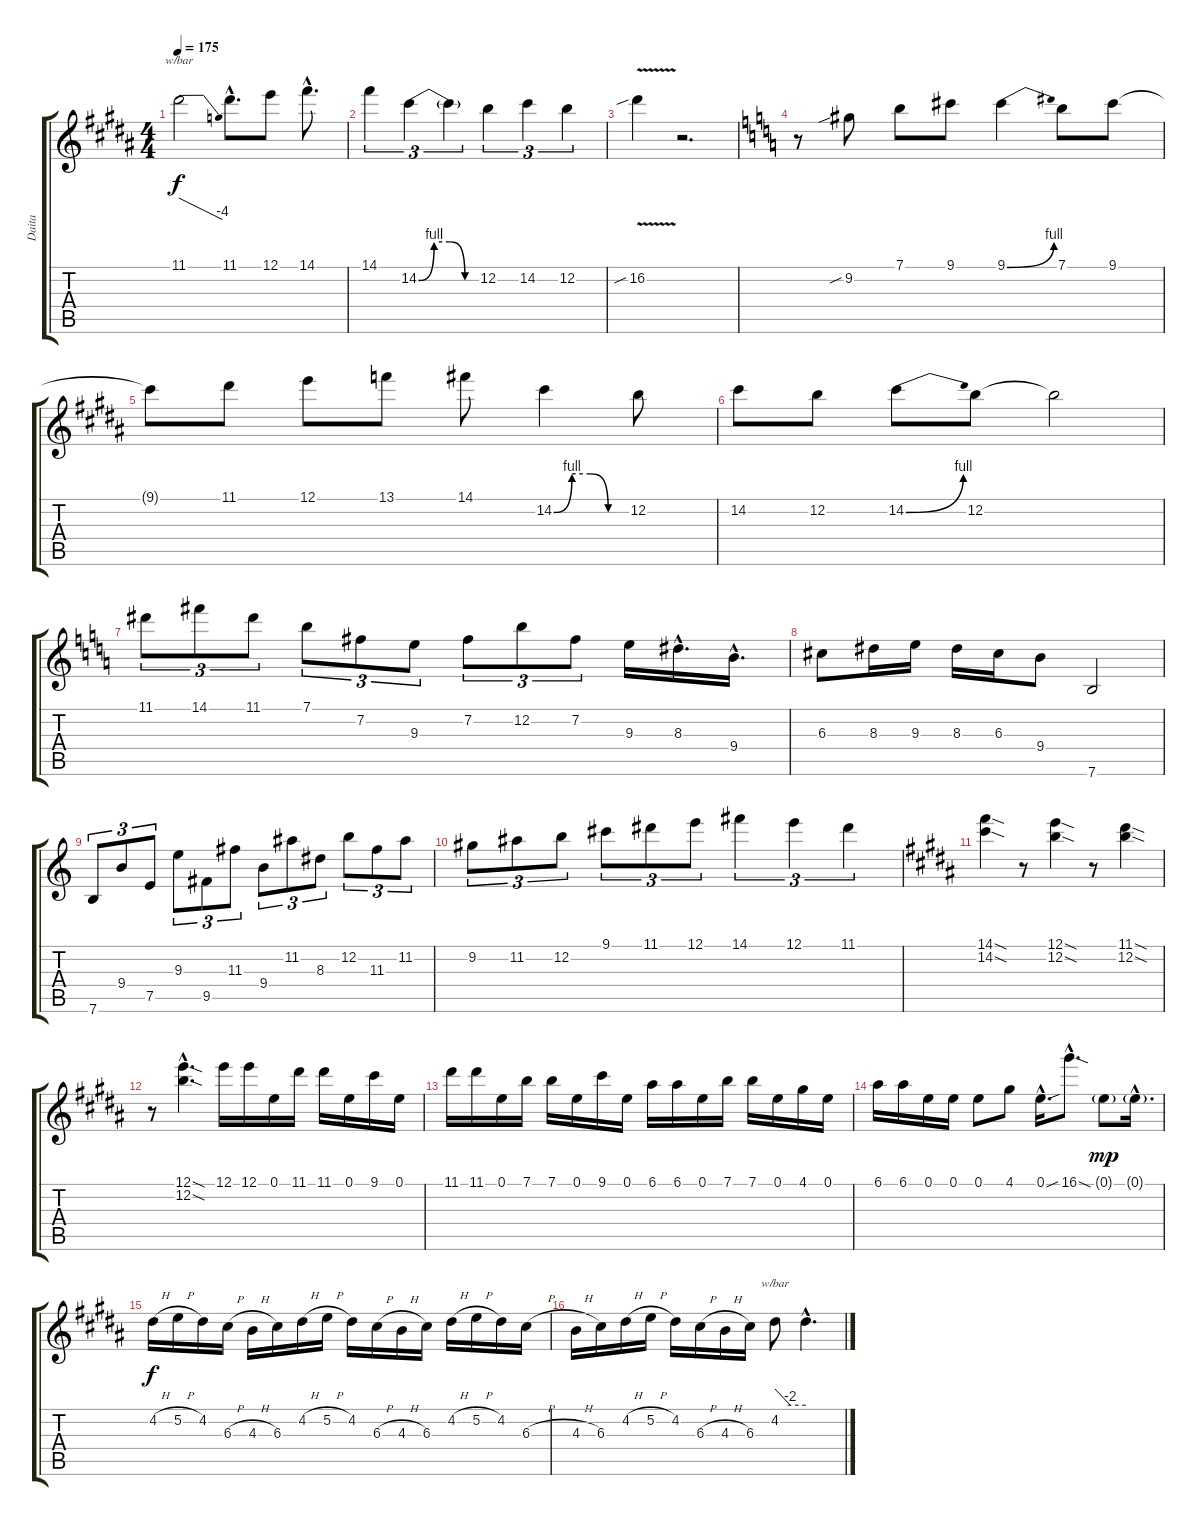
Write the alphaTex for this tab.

\track ("Daita" "Daita") {instrument distortionguitar}
\staff {score tabs}
\tuning (E4 B3 G3 D3 A2 E2) {hide}
\ts (4 4)
\tempo 175
\clef g2
\ks b
11.1.2{tbe (dive default 0 0 60 -16) dy f} 11.1{hac}.8{d} 12.1.8 14.1{hac}.8{d} |
14.1.4{tu (3 2)} 14.2{be (custom 0 0 15 4 30 4 45 0 60 0)}.4{tu (3 2)} 14.2{t}.4{tu (3 2)} 12.2.4{tu (3 2)} 14.2.4{tu (3 2)} 12.2.4{tu (3 2)} |
16.2{v sib}.4 r.2{d} |
\ks c
r.8 9.2{sib}.8 7.1.8 9.1.8 9.1{be (bend 0 0 60 4)}.4 7.1.8 9.1.8 |
\ks b
9.1{t}.8 11.1.8 12.1.8 13.1.8 14.1.8 14.2{be (custom 0 0 15 4 30 4 45 0 60 0)}.4 12.2.8 |
14.2.8 12.2.8 14.2{be (bend 0 0 60 4)}.8 12.2.8 12.2{t}.2 |
\ks c
11.1.8{tu (3 2)} 14.1.8{tu (3 2)} 11.1.8{tu (3 2)} 7.1.8{tu (3 2)} 7.2.8{tu (3 2)} 9.3.8{tu (3 2)} 7.2.8{tu (3 2)} 12.2.8{tu (3 2)} 7.2.8{tu (3 2)} 9.3.16 8.3{hac}.16{d} 9.4{hac}.16{d} |
6.3.8 8.3.16 9.3.16 8.3.16 6.3.16 9.4.8 7.6.2 |
7.6.8{tu (3 2)} 9.4.8{tu (3 2)} 7.5.8{tu (3 2)} 9.3.8{tu (3 2)} 9.5.8{tu (3 2)} 11.3.8{tu (3 2)} 9.4.8{tu (3 2)} 11.2.8{tu (3 2)} 8.3.8{tu (3 2)} 12.2.8{tu (3 2)} 11.3.8{tu (3 2)} 11.2.8{tu (3 2)} |
9.2.8{tu (3 2)} 11.2.8{tu (3 2)} 12.2.8{tu (3 2)} 9.1.8{tu (3 2)} 11.1.8{tu (3 2)} 12.1.8{tu (3 2)} 14.1.4{tu (3 2)} 12.1.4{tu (3 2)} 11.1.4{tu (3 2)} |
\ks b
(14.1{sod} 14.2{sod}).4 r.8 (12.1{sod} 12.2{sod}).4 r.8 (11.1{sod} 12.2{sod}).4 |
r.8 (12.1{sod hac} 12.2{sod hac}).4{d} 12.1.16 12.1.16 0.1.16 11.1.16 11.1.16 0.1.16 9.1.16 0.1.16 |
11.1.16 11.1.16 0.1.16 7.1.16 7.1.16 0.1.16 9.1.16 0.1.16 6.1.16 6.1.16 0.1.16 7.1.16 7.1.16 0.1.16 4.1.16 0.1.16 |
6.1.16 6.1.16 0.1.16 0.1.16 0.1.8 4.1.8 0.1{sou hac}.16{d} 16.1{sod hac}.8{d} 0.1{g}.8{dy mp} 0.1{g hac}.16{d} |
4.2{h}.16{dy f} 5.2{h}.16 4.2.16 6.3{h}.16 4.3{h}.16 6.3.16 4.2{h}.16 5.2{h}.16 4.2.16 6.3{h}.16 4.3{h}.16 6.3.16 4.2{h}.16 5.2{h}.16 4.2.16 6.3{h}.16 |
4.3{h}.16 6.3.16 4.2{h}.16 5.2{h}.16 4.2.16 6.3{h}.16 4.3{h}.16 6.3.16 4.2.8{tbe (custom default 0 0 30 -8 60 -8)} 4.2{hac t}.4{d}
